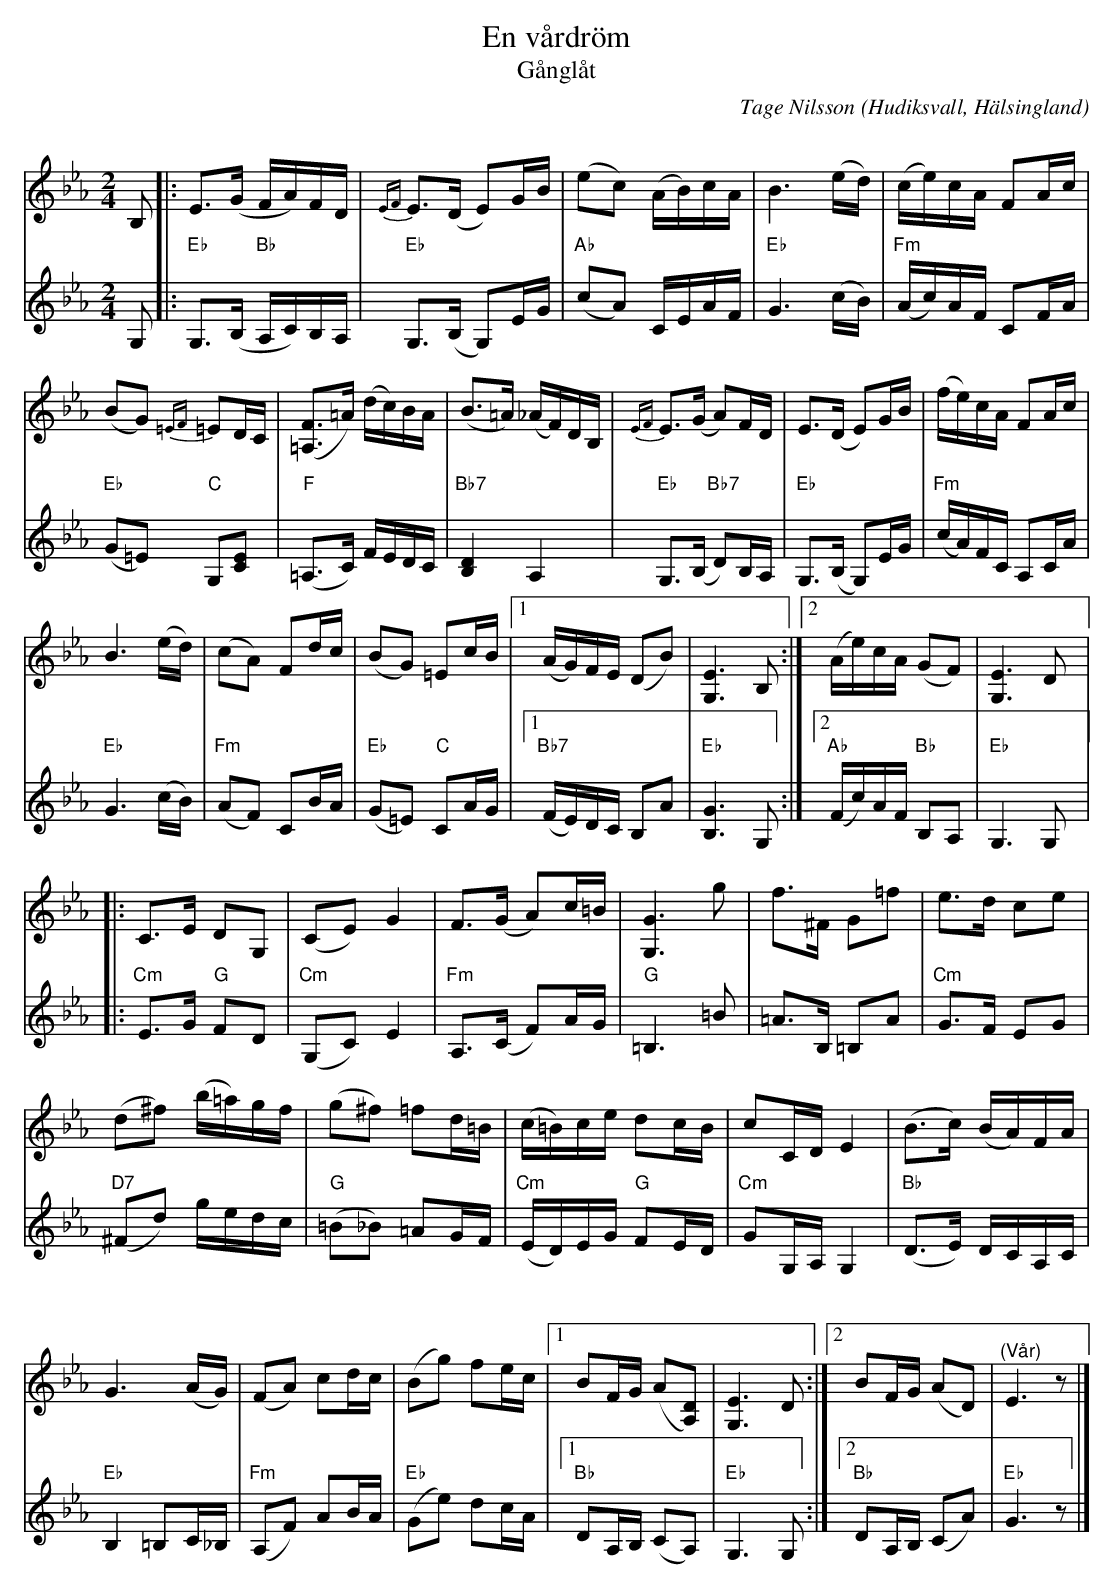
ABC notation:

X:1
T:En vårdröm
T:Gånglåt
C:Tage Nilsson
O:Hudiksvall, Hälsingland
Q:100
L:1/16
M:2/4
K:Eb
V:1
B,2 |: E2>(G2 FA)FD | {EF}E2>(D2 E2)GB | (e2c2) (AB)cA | B6 (ed) | (ce)cA F2Ac |
(B2G2) {=EF}=E2DC | ([=A,2F2]>=A2) (dc)BA | (B2>=A2) (_AF)DB, | {EF}E2>(G2 A2)FD | E2>(D2 E2)GB |  (fe)cA F2Ac |
B6 (ed) | (c2A2) F2dc | (B2G2) =E2cB |1 (AG)FE (D2B2) | [G,E]6 B,2 :|2 (Ae)cA (G2F2) | [G,E]6 D2 |:
C2>E2 D2G,2 | (C2E2) G4 | F2>(G2 A2)c=B | [G,G]6 g2 | f2>^F2 G2=f2 | e2>d2 c2e2 |
(d2^f2) (b=a)gf | (g2^f2) =f2d=B | (c=B)ce d2cB | c2CD E4 | (B2>c2) (BA)FA |
G6 (AG) | (F2A2) c2dc | (B2g2) f2ec |1 B2FG (A2[A,D]2) | [G,E]6 D2 :|2 B2FG (A2D2) |"^(Vår)" E6 z2 |]
V:2
G,2 |:"Eb" G,2>(B,2"Bb" A,C)B,A, |"Eb" G,2>(B,2 G,2)EG |"Ab" (c2A2) CEAF |"Eb" G6 (cB) |"Fm" (Ac)AF C2FA |
"Eb" (G2=E2) "C"G,2[CE]2 |"F" (=A,2>C2) FEDC |"Bb7" [B,D]4 A,4 | "Eb" G,2>(B,2"Bb7" D2)B,A, |
"Eb" G,2>(B,2 G,2)EG | "Fm"(cA)FC A,2CA |"Eb" G6 (cB) | "Fm" (A2F2) C2BA |"Eb" (G2=E2) "C"C2AG |1"Bb7" (FE)DC B,2A2 |"Eb" [B,G]6 G,2 :|2 "Ab" (Fc)AF "Bb" B,2A,2 | "Eb" G,6 G,2 |:
"Cm" E2>G2"G" F2D2 |"Cm" (G,2C2) E4 |"Fm" A,2>(C2 F2)AG |"G" =B,6 =B2 | =A2>B,2 =B,2A2 |
"Cm" G2>F2 E2G2 |"D7" (^F2d2) gedc |"G" (=B2_B2) =A2GF | "Cm"(ED)EG "G" F2ED | "Cm" G2G,A, G,4 |
"Bb" (D2>E2) DCA,C |"Eb" B,4 =B,2C_B, |"Fm" (A,2F2) A2BA | "Eb" (G2e2) d2cA |1"Bb" D2A,B, (C2A,2) |"Eb" G,6 G,2 :|2"Bb" D2A,B, (C2A2) |"Eb" G6 z2 |]
